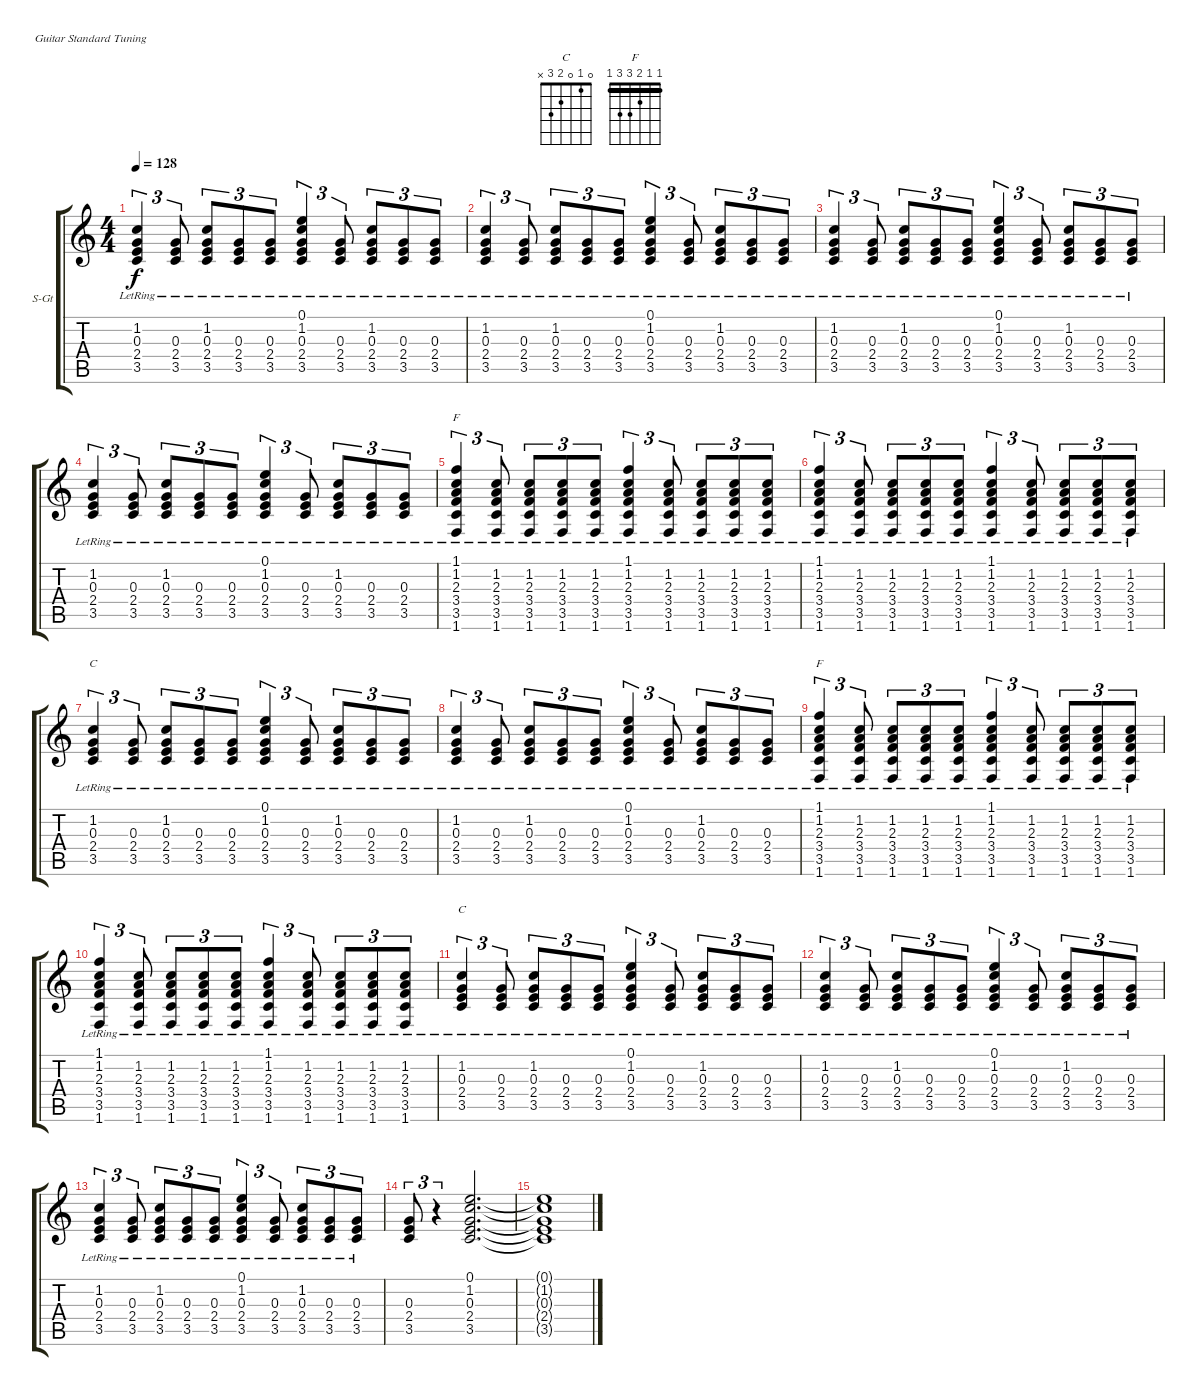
\bracketExtendMode groupsimilarinstruments
\firstSystemTrackNameOrientation horizontal
\otherSystemsTrackNameOrientation horizontal
\track ("Guitar" "S-Gt") {instrument acousticguitarsteel}
\staff {score tabs}
\tuning (E4 B3 G3 D3 A2 E2)
\chord ("C" 0 1 0 2 3 x)
\chord ("F" 1 1 2 3 3 1) {barre (1 1)}
\ts (4 4)
\tempo 128
\clef g2
\ks c
(1.2{lr} 0.3{lr} 2.4{lr} 3.5{lr}).4{tu (3 2) dy f} (0.3{lr} 2.4{lr} 3.5{lr}).8{tu (3 2)} (1.2{lr} 0.3{lr} 2.4{lr} 3.5{lr}).8{tu (3 2)} (0.3{lr} 2.4{lr} 3.5{lr}).8{tu (3 2)} (0.3{lr} 2.4{lr} 3.5{lr}).8{tu (3 2)} (0.1{lr} 1.2{lr} 0.3{lr} 2.4{lr} 3.5{lr}).4{tu (3 2)} (0.3{lr} 2.4{lr} 3.5{lr}).8{tu (3 2)} (1.2{lr} 0.3{lr} 2.4{lr} 3.5{lr}).8{tu (3 2)} (0.3{lr} 2.4{lr} 3.5{lr}).8{tu (3 2)} (0.3{lr} 2.4{lr} 3.5{lr}).8{tu (3 2)} |
(1.2{lr} 0.3{lr} 2.4{lr} 3.5{lr}).4{tu (3 2)} (0.3{lr} 2.4{lr} 3.5{lr}).8{tu (3 2)} (1.2{lr} 0.3{lr} 2.4{lr} 3.5{lr}).8{tu (3 2)} (0.3{lr} 2.4{lr} 3.5{lr}).8{tu (3 2)} (0.3{lr} 2.4{lr} 3.5{lr}).8{tu (3 2)} (0.1{lr} 1.2{lr} 0.3{lr} 2.4{lr} 3.5{lr}).4{tu (3 2)} (0.3{lr} 2.4{lr} 3.5{lr}).8{tu (3 2)} (1.2{lr} 0.3{lr} 2.4{lr} 3.5{lr}).8{tu (3 2)} (0.3{lr} 2.4{lr} 3.5{lr}).8{tu (3 2)} (0.3{lr} 2.4{lr} 3.5{lr}).8{tu (3 2)} |
(1.2{lr} 0.3{lr} 2.4{lr} 3.5{lr}).4{tu (3 2)} (0.3{lr} 2.4{lr} 3.5{lr}).8{tu (3 2)} (1.2{lr} 0.3{lr} 2.4{lr} 3.5{lr}).8{tu (3 2)} (0.3{lr} 2.4{lr} 3.5{lr}).8{tu (3 2)} (0.3{lr} 2.4{lr} 3.5{lr}).8{tu (3 2)} (0.1{lr} 1.2{lr} 0.3{lr} 2.4{lr} 3.5{lr}).4{tu (3 2)} (0.3{lr} 2.4{lr} 3.5{lr}).8{tu (3 2)} (1.2{lr} 0.3{lr} 2.4{lr} 3.5{lr}).8{tu (3 2)} (0.3{lr} 2.4{lr} 3.5{lr}).8{tu (3 2)} (0.3{lr} 2.4{lr} 3.5{lr}).8{tu (3 2)} |
(1.2{lr} 0.3{lr} 2.4{lr} 3.5{lr}).4{tu (3 2)} (0.3{lr} 2.4{lr} 3.5{lr}).8{tu (3 2)} (1.2{lr} 0.3{lr} 2.4{lr} 3.5{lr}).8{tu (3 2)} (0.3{lr} 2.4{lr} 3.5{lr}).8{tu (3 2)} (0.3{lr} 2.4{lr} 3.5{lr}).8{tu (3 2)} (0.1{lr} 1.2{lr} 0.3{lr} 2.4{lr} 3.5{lr}).4{tu (3 2)} (0.3{lr} 2.4{lr} 3.5{lr}).8{tu (3 2)} (1.2{lr} 0.3{lr} 2.4{lr} 3.5{lr}).8{tu (3 2)} (0.3{lr} 2.4{lr} 3.5{lr}).8{tu (3 2)} (0.3{lr} 2.4{lr} 3.5{lr}).8{tu (3 2)} |
(1.1{lr} 1.2{lr} 2.3{lr} 3.4{lr} 3.5{lr} 1.6{lr}).4{tu (3 2) ch "F"} (1.2{lr} 2.3{lr} 3.4{lr} 3.5{lr} 1.6{lr}).8{tu (3 2)} (1.2{lr} 2.3{lr} 3.4{lr} 3.5{lr} 1.6{lr}).8{tu (3 2)} (1.2{lr} 2.3{lr} 3.4{lr} 3.5{lr} 1.6{lr}).8{tu (3 2)} (1.2{lr} 2.3{lr} 3.4{lr} 3.5{lr} 1.6{lr}).8{tu (3 2)} (1.1{lr} 1.2{lr} 2.3{lr} 3.4{lr} 3.5{lr} 1.6{lr}).4{tu (3 2)} (1.2{lr} 2.3{lr} 3.4{lr} 3.5{lr} 1.6{lr}).8{tu (3 2)} (1.2{lr} 2.3{lr} 3.4{lr} 3.5{lr} 1.6{lr}).8{tu (3 2)} (1.2{lr} 2.3{lr} 3.4{lr} 3.5{lr} 1.6{lr}).8{tu (3 2)} (1.2{lr} 2.3{lr} 3.4{lr} 3.5{lr} 1.6{lr}).8{tu (3 2)} |
(1.1{lr} 1.2{lr} 2.3{lr} 3.4{lr} 3.5{lr} 1.6{lr}).4{tu (3 2)} (1.2{lr} 2.3{lr} 3.4{lr} 3.5{lr} 1.6{lr}).8{tu (3 2)} (1.2{lr} 2.3{lr} 3.4{lr} 3.5{lr} 1.6{lr}).8{tu (3 2)} (1.2{lr} 2.3{lr} 3.4{lr} 3.5{lr} 1.6{lr}).8{tu (3 2)} (1.2{lr} 2.3{lr} 3.4{lr} 3.5{lr} 1.6{lr}).8{tu (3 2)} (1.1{lr} 1.2{lr} 2.3{lr} 3.4{lr} 3.5{lr} 1.6{lr}).4{tu (3 2)} (1.2{lr} 2.3{lr} 3.4{lr} 3.5{lr} 1.6{lr}).8{tu (3 2)} (1.2{lr} 2.3{lr} 3.4{lr} 3.5{lr} 1.6).8{tu (3 2)} (1.2{lr} 2.3{lr} 3.4{lr} 3.5{lr} 1.6).8{tu (3 2)} (1.2{lr} 2.3{lr} 3.4{lr} 3.5{lr} 1.6).8{tu (3 2)} |
(1.2{lr} 0.3{lr} 2.4{lr} 3.5{lr}).4{tu (3 2) ch "C"} (0.3{lr} 2.4{lr} 3.5{lr}).8{tu (3 2)} (1.2{lr} 0.3{lr} 2.4{lr} 3.5{lr}).8{tu (3 2)} (0.3{lr} 2.4{lr} 3.5{lr}).8{tu (3 2)} (0.3{lr} 2.4{lr} 3.5{lr}).8{tu (3 2)} (0.1{lr} 1.2{lr} 0.3{lr} 2.4{lr} 3.5{lr}).4{tu (3 2)} (0.3{lr} 2.4{lr} 3.5{lr}).8{tu (3 2)} (1.2{lr} 0.3{lr} 2.4{lr} 3.5{lr}).8{tu (3 2)} (0.3{lr} 2.4{lr} 3.5{lr}).8{tu (3 2)} (0.3{lr} 2.4{lr} 3.5{lr}).8{tu (3 2)} |
(1.2{lr} 0.3{lr} 2.4{lr} 3.5{lr}).4{tu (3 2)} (0.3{lr} 2.4{lr} 3.5{lr}).8{tu (3 2)} (1.2{lr} 0.3{lr} 2.4{lr} 3.5{lr}).8{tu (3 2)} (0.3{lr} 2.4{lr} 3.5{lr}).8{tu (3 2)} (0.3{lr} 2.4{lr} 3.5{lr}).8{tu (3 2)} (0.1{lr} 1.2{lr} 0.3{lr} 2.4{lr} 3.5{lr}).4{tu (3 2)} (0.3{lr} 2.4{lr} 3.5{lr}).8{tu (3 2)} (1.2{lr} 0.3{lr} 2.4{lr} 3.5{lr}).8{tu (3 2)} (0.3{lr} 2.4{lr} 3.5{lr}).8{tu (3 2)} (0.3{lr} 2.4{lr} 3.5{lr}).8{tu (3 2)} |
(1.1{lr} 1.2{lr} 2.3{lr} 3.4{lr} 3.5{lr} 1.6{lr}).4{tu (3 2) ch "F"} (1.2{lr} 2.3{lr} 3.4{lr} 3.5{lr} 1.6{lr}).8{tu (3 2)} (1.2{lr} 2.3{lr} 3.4{lr} 3.5{lr} 1.6{lr}).8{tu (3 2)} (1.2{lr} 2.3{lr} 3.4{lr} 3.5{lr} 1.6{lr}).8{tu (3 2)} (1.2{lr} 2.3{lr} 3.4{lr} 3.5{lr} 1.6{lr}).8{tu (3 2)} (1.1{lr} 1.2{lr} 2.3{lr} 3.4{lr} 3.5{lr} 1.6{lr}).4{tu (3 2)} (1.2{lr} 2.3{lr} 3.4{lr} 3.5{lr} 1.6{lr}).8{tu (3 2)} (1.2{lr} 2.3{lr} 3.4{lr} 3.5{lr} 1.6{lr}).8{tu (3 2)} (1.2{lr} 2.3{lr} 3.4{lr} 3.5{lr} 1.6{lr}).8{tu (3 2)} (1.2{lr} 2.3{lr} 3.4{lr} 3.5{lr} 1.6{lr}).8{tu (3 2)} |
(1.1{lr} 1.2{lr} 2.3{lr} 3.4{lr} 3.5{lr} 1.6{lr}).4{tu (3 2)} (1.2{lr} 2.3{lr} 3.4{lr} 3.5{lr} 1.6{lr}).8{tu (3 2)} (1.2{lr} 2.3{lr} 3.4{lr} 3.5{lr} 1.6{lr}).8{tu (3 2)} (1.2{lr} 2.3{lr} 3.4{lr} 3.5{lr} 1.6{lr}).8{tu (3 2)} (1.2{lr} 2.3{lr} 3.4{lr} 3.5{lr} 1.6{lr}).8{tu (3 2)} (1.1{lr} 1.2{lr} 2.3{lr} 3.4{lr} 3.5{lr} 1.6{lr}).4{tu (3 2)} (1.2{lr} 2.3{lr} 3.4{lr} 3.5{lr} 1.6{lr}).8{tu (3 2)} (1.2{lr} 2.3{lr} 3.4{lr} 3.5{lr} 1.6).8{tu (3 2)} (1.2{lr} 2.3{lr} 3.4{lr} 3.5{lr} 1.6).8{tu (3 2)} (1.2{lr} 2.3{lr} 3.4{lr} 3.5{lr} 1.6).8{tu (3 2)} |
(1.2{lr} 0.3{lr} 2.4{lr} 3.5{lr}).4{tu (3 2) ch "C"} (0.3{lr} 2.4{lr} 3.5{lr}).8{tu (3 2)} (1.2{lr} 0.3{lr} 2.4{lr} 3.5{lr}).8{tu (3 2)} (0.3{lr} 2.4{lr} 3.5{lr}).8{tu (3 2)} (0.3{lr} 2.4{lr} 3.5{lr}).8{tu (3 2)} (0.1{lr} 1.2{lr} 0.3{lr} 2.4{lr} 3.5{lr}).4{tu (3 2)} (0.3{lr} 2.4{lr} 3.5{lr}).8{tu (3 2)} (1.2{lr} 0.3{lr} 2.4{lr} 3.5{lr}).8{tu (3 2)} (0.3{lr} 2.4{lr} 3.5{lr}).8{tu (3 2)} (0.3{lr} 2.4{lr} 3.5{lr}).8{tu (3 2)} |
(1.2{lr} 0.3{lr} 2.4{lr} 3.5{lr}).4{tu (3 2)} (0.3{lr} 2.4{lr} 3.5{lr}).8{tu (3 2)} (1.2{lr} 0.3{lr} 2.4{lr} 3.5{lr}).8{tu (3 2)} (0.3{lr} 2.4{lr} 3.5{lr}).8{tu (3 2)} (0.3{lr} 2.4{lr} 3.5{lr}).8{tu (3 2)} (0.1{lr} 1.2{lr} 0.3{lr} 2.4{lr} 3.5{lr}).4{tu (3 2)} (0.3{lr} 2.4{lr} 3.5{lr}).8{tu (3 2)} (1.2{lr} 0.3{lr} 2.4{lr} 3.5{lr}).8{tu (3 2)} (0.3{lr} 2.4{lr} 3.5{lr}).8{tu (3 2)} (0.3{lr} 2.4{lr} 3.5{lr}).8{tu (3 2)} |
(1.2{lr} 0.3{lr} 2.4{lr} 3.5{lr}).4{tu (3 2)} (0.3{lr} 2.4{lr} 3.5{lr}).8{tu (3 2)} (1.2{lr} 0.3{lr} 2.4{lr} 3.5{lr}).8{tu (3 2)} (0.3{lr} 2.4{lr} 3.5{lr}).8{tu (3 2)} (0.3{lr} 2.4{lr} 3.5{lr}).8{tu (3 2)} (0.1{lr} 1.2{lr} 0.3{lr} 2.4{lr} 3.5{lr}).4{tu (3 2)} (0.3{lr} 2.4{lr} 3.5{lr}).8{tu (3 2)} (1.2{lr} 0.3{lr} 2.4{lr} 3.5{lr}).8{tu (3 2)} (0.3{lr} 2.4{lr} 3.5{lr}).8{tu (3 2)} (0.3{lr} 2.4{lr} 3.5{lr}).8{tu (3 2)} |
(0.3 2.4 3.5).8{tu (3 2)} r.4{tu (3 2)} (0.1 1.2 0.3 2.4 3.5).2{d} |
(0.1{t} 1.2{t} 0.3{t} 2.4{t} 3.5{t}).1
